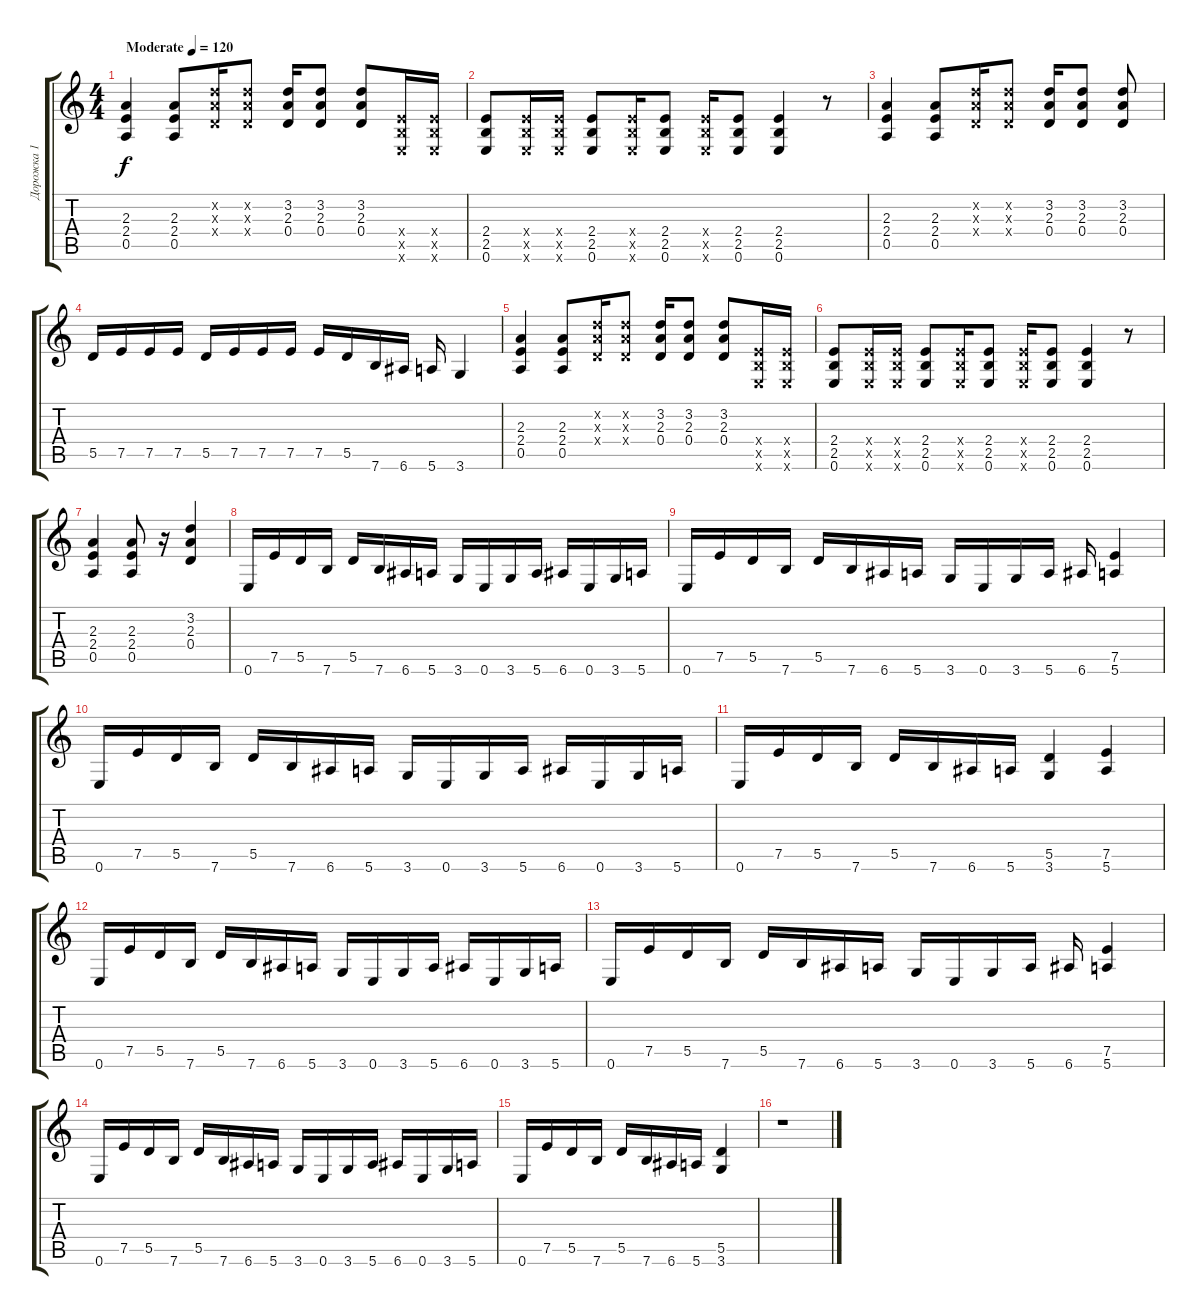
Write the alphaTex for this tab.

\track ("Дорожка 1" "Дорожка 1") {instrument distortionguitar}
\staff {score tabs}
\tuning (E4 B3 G3 D3 A2 E2) {hide}
\ts (4 4)
\tempo (120 "Moderate")
\clef g2
\ks c
(2.3 2.4 0.5).4{dy f instrument distortionguitar} (2.3 2.4 0.5).8 (3.2{x} 2.3{x} 0.4{x}).16 (3.2{x} 2.3{x} 0.4{x}).8 (3.2 2.3 0.4).16 (3.2 2.3 0.4).8 (3.2 2.3 0.4).8 (2.4{x} 2.5{x} 0.6{x}).16 (2.4{x} 2.5{x} 0.6{x}).16 |
(2.4 2.5 0.6).8 (2.4{x} 2.5{x} 0.6{x}).16 (2.4{x} 2.5{x} 0.6{x}).16 (2.4 2.5 0.6).8 (2.4{x} 2.5{x} 0.6{x}).16 (2.4 2.5 0.6).8 (2.4{x} 2.5{x} 0.6{x}).16 (2.4 2.5 0.6).8 (2.4 2.5 0.6).4 r.8 |
(2.3 2.4 0.5).4 (2.3 2.4 0.5).8 (3.2{x} 2.3{x} 0.4{x}).16 (3.2{x} 2.3{x} 0.4{x}).8 (3.2 2.3 0.4).16 (3.2 2.3 0.4).8 (3.2 2.3 0.4).8 |
5.5.16 7.5.16 7.5.16 7.5.16 5.5.16 7.5.16 7.5.16 7.5.16 7.5.16 5.5.16 7.6.16 6.6.16 5.6.16 3.6.4 |
(2.3 2.4 0.5).4 (2.3 2.4 0.5).8 (3.2{x} 2.3{x} 0.4{x}).16 (3.2{x} 2.3{x} 0.4{x}).8 (3.2 2.3 0.4).16 (3.2 2.3 0.4).8 (3.2 2.3 0.4).8 (2.4{x} 2.5{x} 0.6{x}).16 (2.4{x} 2.5{x} 0.6{x}).16 |
(2.4 2.5 0.6).8 (2.4{x} 2.5{x} 0.6{x}).16 (2.4{x} 2.5{x} 0.6{x}).16 (2.4 2.5 0.6).8 (2.4{x} 2.5{x} 0.6{x}).16 (2.4 2.5 0.6).8 (2.4{x} 2.5{x} 0.6{x}).16 (2.4 2.5 0.6).8 (2.4 2.5 0.6).4 r.8 |
(2.3 2.4 0.5).4 (2.3 2.4 0.5).8 r.16 (3.2 2.3 0.4).4 |
0.6.16 7.5.16 5.5.16 7.6.16 5.5.16 7.6.16 6.6.16 5.6.16 3.6.16 0.6.16 3.6.16 5.6.16 6.6.16 0.6.16 3.6.16 5.6.16 |
0.6.16 7.5.16 5.5.16 7.6.16 5.5.16 7.6.16 6.6.16 5.6.16 3.6.16 0.6.16 3.6.16 5.6.16 6.6.16 (7.5 5.6).4 |
0.6.16 7.5.16 5.5.16 7.6.16 5.5.16 7.6.16 6.6.16 5.6.16 3.6.16 0.6.16 3.6.16 5.6.16 6.6.16 0.6.16 3.6.16 5.6.16 |
0.6.16 7.5.16 5.5.16 7.6.16 5.5.16 7.6.16 6.6.16 5.6.16 (5.5 3.6).4 (7.5 5.6).4 |
0.6.16 7.5.16 5.5.16 7.6.16 5.5.16 7.6.16 6.6.16 5.6.16 3.6.16 0.6.16 3.6.16 5.6.16 6.6.16 0.6.16 3.6.16 5.6.16 |
0.6.16 7.5.16 5.5.16 7.6.16 5.5.16 7.6.16 6.6.16 5.6.16 3.6.16 0.6.16 3.6.16 5.6.16 6.6.16 (7.5 5.6).4 |
0.6.16 7.5.16 5.5.16 7.6.16 5.5.16 7.6.16 6.6.16 5.6.16 3.6.16 0.6.16 3.6.16 5.6.16 6.6.16 0.6.16 3.6.16 5.6.16 |
0.6.16 7.5.16 5.5.16 7.6.16 5.5.16 7.6.16 6.6.16 5.6.16 (5.5 3.6).4 |
r.1
